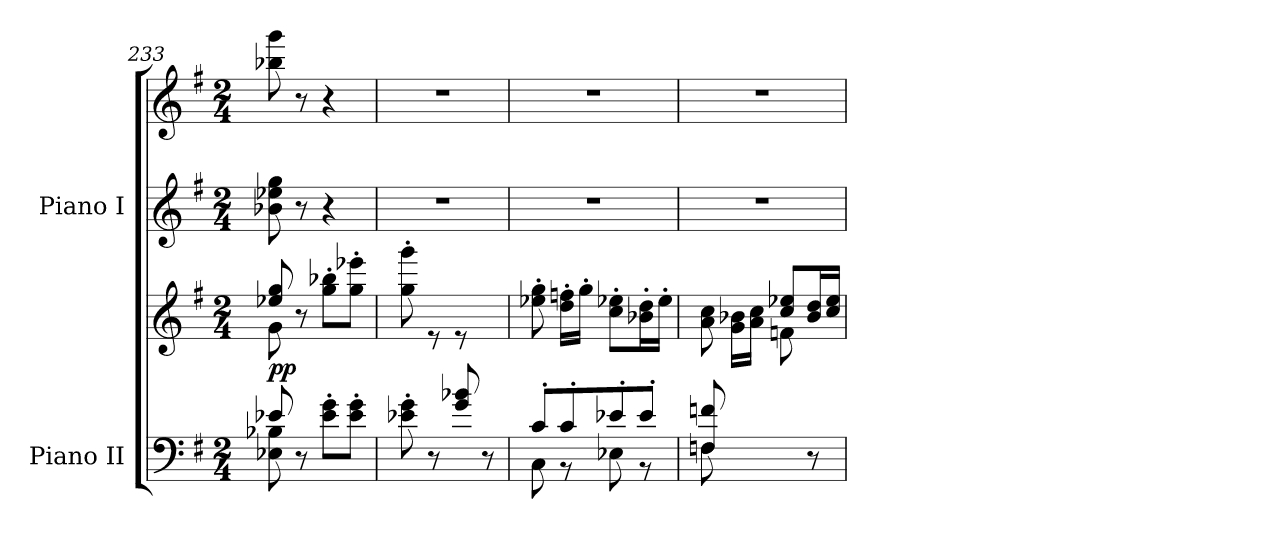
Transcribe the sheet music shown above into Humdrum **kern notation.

**kern	**kern	**dynam	**kern	**kern
*part2	*part2	*part2	*part1	*part1
*staff4	*staff3	*staff3/4	*staff2	*staff1
*I"Piano II	*	*	*I"Piano I	*
*I'Pno. II	*	*	*I'Pno. I	*
*clefF4	*clefG2	*	*clefG2	*clefG2
*k[f#]	*k[f#]	*	*k[f#]	*k[f#]
*M2/4	*M2/4	*	*M2/4	*M2/4
=233	=233	=233	=233	=233
*^	*^	*	*	*
!	!	!	!	!LO:DY:b	!	!
8e-X!/	8E-X!\ 8B-X!\	8ee-X!/ 8gg!/	8g!\	pp	8b-X\ 8ee-X\ 8gg\	8bb-X\ 8ggg\
8r	8ryy	8r	8ryy	.	8r	8r
8e-!\' 8g!\'L	4ryy	8gg!\' 8bb-X!\'L	4ryy	.	4r	4r
8e-!\' 8g!\'J	.	8gg!\' 8eee-X!\'J	.	.	.	.
=234	=234	=234	=234	=234	=234	=234
4ryy	8e-X!\' 8g!\'	8gg!\' 8ggg!\'	4reyy	.	2r	2r
.	8r	8re	.	.	.	.
8g!/ 8b-X!/L	8ryy	8re	8ryy	.	.	.
8ryy	8r	8rffyy	8b-X!\ 8ee-X!\J	.	.	.
*	*	*v	*v	*	*	*
=235	=235	=235	=235	=235	=235
8c'!/L	8C!\	8ee-X!\' 8gg!\'	.	2r	2r
8c'!/	8r	16dd!\' 16ffn!\'LL	.	.	.
.	.	16gg'!\JJ	.	.	.
8e-X'!/	8E-X!\	8cc!\' 8ee-X!\'L	.	.	.
8e-'!/J	8r	16b-X!\' 16dd!\'L	.	.	.
.	.	16ee-'!\JJ	.	.	.
=236	=236	=236	=236	=236	=236
*	*	*^	*	*	*
8Fn!/ 8fn!/	8F!\	8a!\ 8cc!\	4rcyy	.	2r	2r
8ryy	8ryy	16g!\ 16b-X!\LL	.	.	.	.
.	.	16a!\ 16cc!\JJ	.	.	.	.
8ryy	8ryy	8cc!/ 8ee-X!/L	8fn!\	.	.	.
8r	8ryy	16b-!/ 16dd!/L	8ryy	.	.	.
.	.	16cc!/ 16ee-!/JJ	.	.	.	.
*v	*v	*	*	*	*	*
*	*v	*v	*	*	*
=	=	=	=	=
*-	*-	*-	*-	*-
